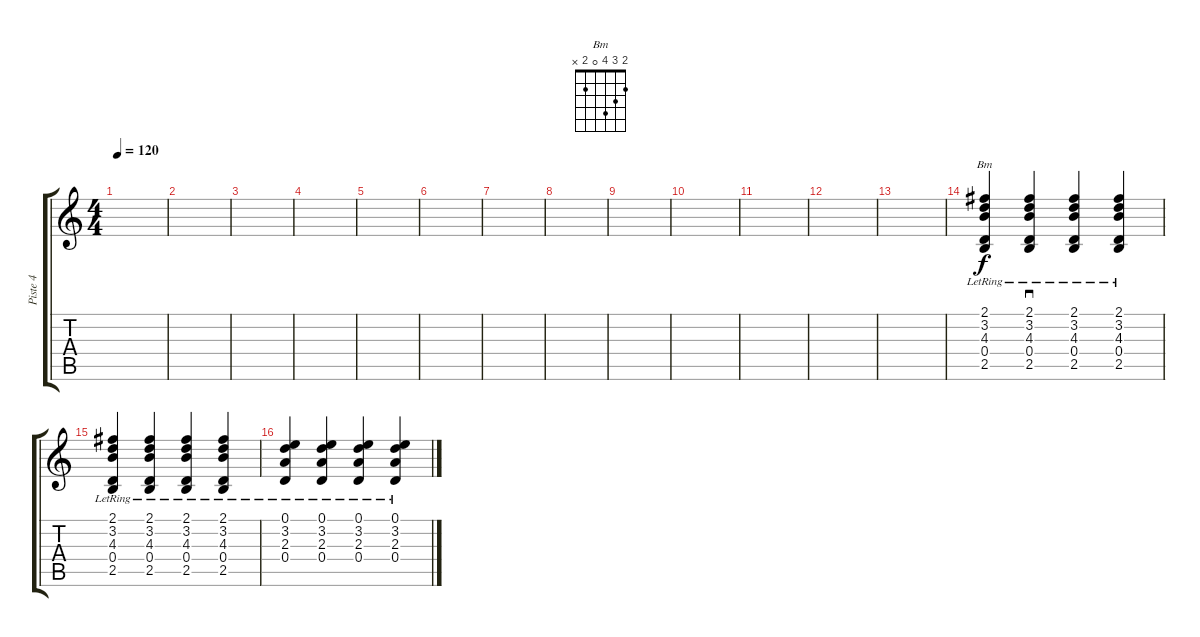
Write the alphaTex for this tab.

\track ("Piste 4" "Piste 4") {instrument acousticguitarsteel}
\staff {score tabs}
\tuning (E4 B3 G3 D3 A2 E2) {hide}
\chord ("Bm" 2 3 4 0 2 x)
\ts (4 4)
\tempo 120
\clef g2
\ks c
|
|
|
|
|
|
|
|
|
|
|
|
|
(2.1{lr} 3.2{lr} 4.3{lr} 0.4{lr} 2.5{lr}).4{ch "Bm"} (2.1{lr} 3.2{lr} 4.3{lr} 0.4{lr} 2.5{lr}).4{sd} (2.1{lr} 3.2{lr} 4.3{lr} 0.4{lr} 2.5{lr}).4 (2.1{lr} 3.2{lr} 4.3{lr} 0.4{lr} 2.5{lr}).4 |
(2.1{lr} 3.2{lr} 4.3{lr} 0.4{lr} 2.5{lr}).4 (2.1{lr} 3.2{lr} 4.3{lr} 0.4{lr} 2.5{lr}).4 (2.1{lr} 3.2{lr} 4.3{lr} 0.4{lr} 2.5{lr}).4 (2.1{lr} 3.2{lr} 4.3{lr} 0.4{lr} 2.5{lr}).4 |
(0.1{lr} 3.2{lr} 2.3{lr} 0.4{lr}).4 (0.1{lr} 3.2{lr} 2.3{lr} 0.4{lr}).4 (0.1{lr} 3.2{lr} 2.3{lr} 0.4{lr}).4 (0.1{lr} 3.2{lr} 2.3{lr} 0.4{lr}).4
